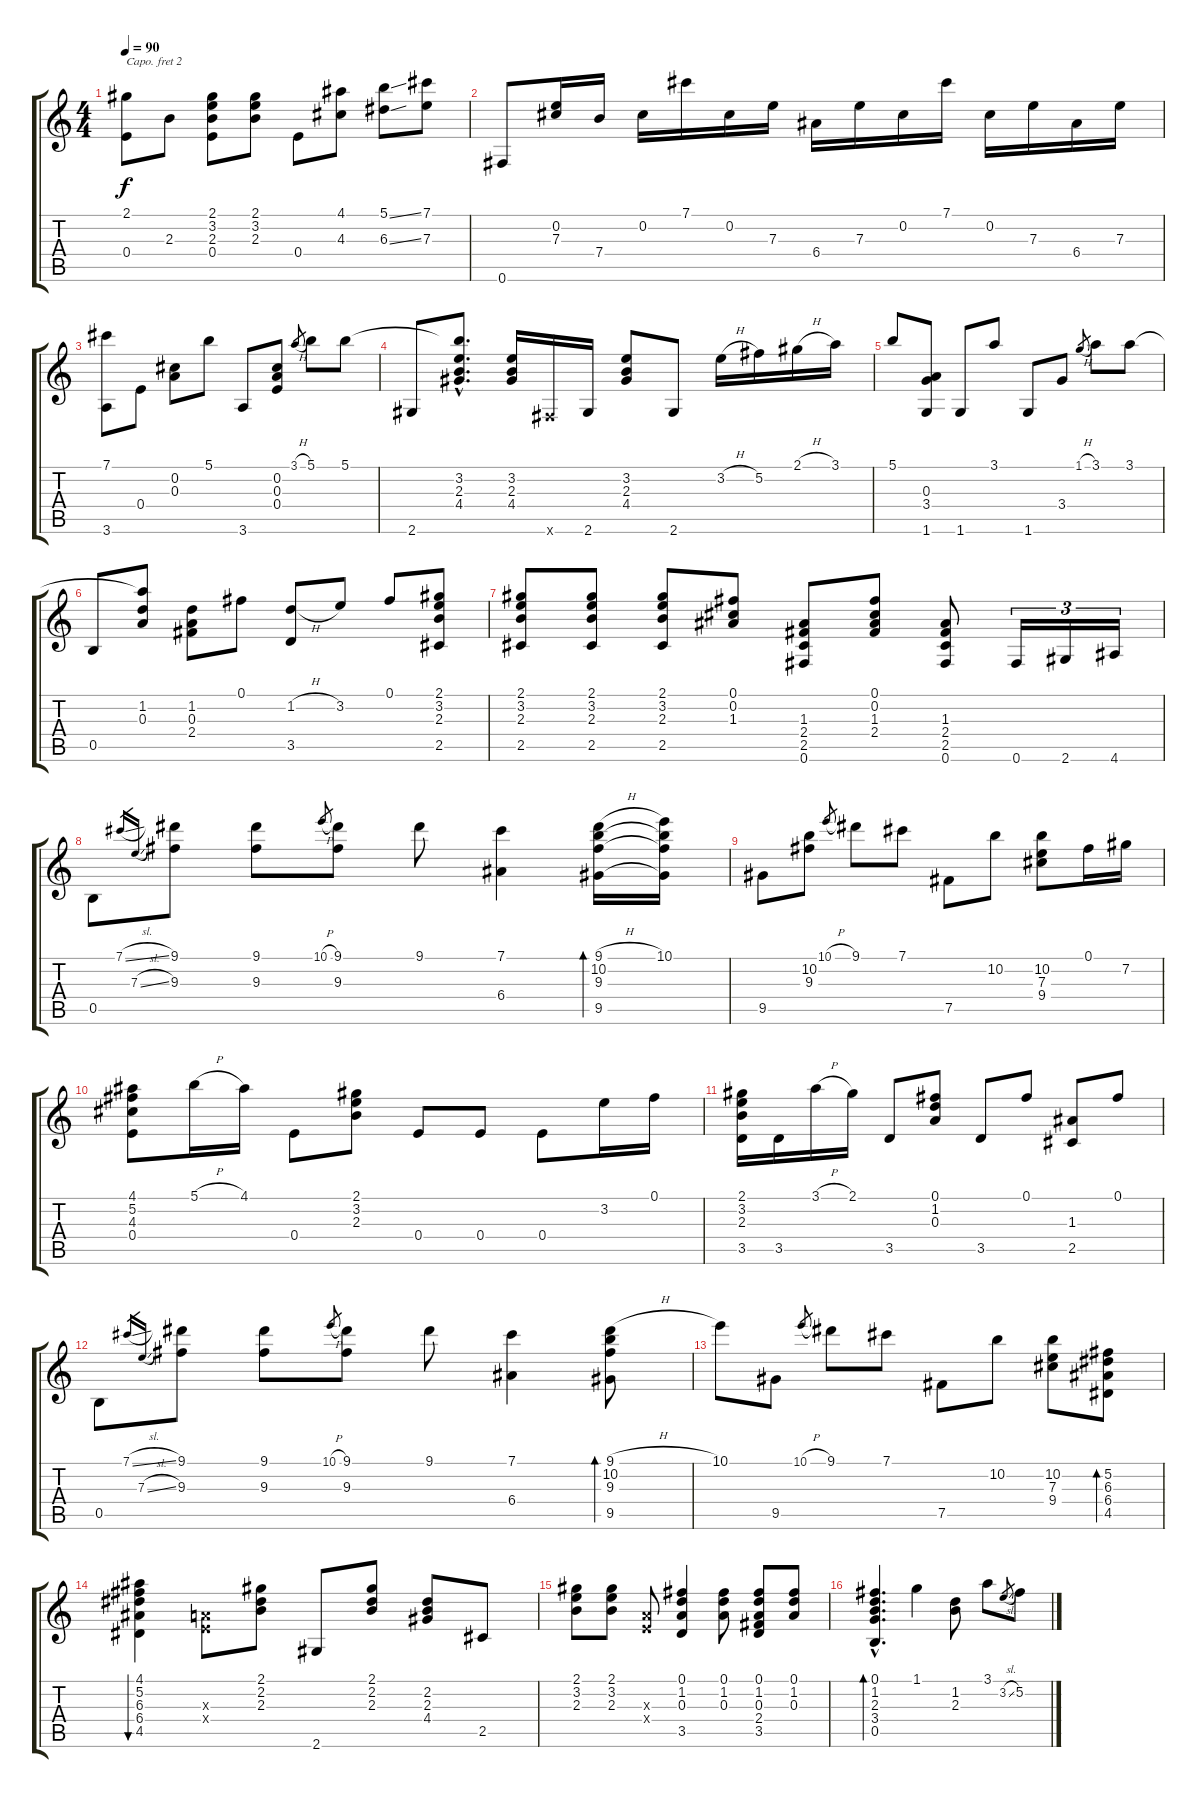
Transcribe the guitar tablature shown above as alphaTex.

\track "" {instrument acousticguitarsteel}
\staff {score tabs}
\capo 2
\tuning (E4 B3 G3 D3 A2 E2) {hide}
\ts (4 4)
\tempo 90
\clef g2
\ks c
(2.1 0.4).8{dy f} 2.3.8 (2.1 3.2 2.3 0.4).8 (2.1 3.2 2.3).8 0.4.8 (4.1 4.3).8 (5.1{ss} 6.3{ss}).8 (7.1 7.3).8 |
0.6.8 (0.2 7.3).16 7.4.16 0.2.16 7.1.16 0.2.16 7.3.16 6.4.16 7.3.16 0.2.16 7.1.16 0.2.16 7.3.16 6.4.16 7.3.16 |
(7.1 3.6).8 0.4.8 (0.2 0.3).8 5.1.8 3.6.8 (0.2 0.3 0.4).8 3.1{h}.8{gr} 5.1.8 5.1.8 |
2.6.8 (5.1{hac t} 3.2{hac} 2.3{hac} 4.4{hac}).8{d} (3.2 2.3 4.4).16 0.6{x}.16 2.6.16 (3.2 2.3 4.4).8 2.6.8 3.2{h}.16 5.2.16 2.1{h}.16 3.1.16 |
5.1.8 (0.3 3.4 1.6).8 1.6.8 3.1.8 1.6.8 3.4.8 1.1{h}.8{gr} 3.1.8 3.1.8 |
0.5.8 (3.1{t} 1.2 0.3).8 (1.2 0.3 2.4).8 0.1.8 (1.2{h} 3.5).8 3.2.8 0.1.8 (2.1 3.2 2.3 2.5).8 |
(2.1 3.2 2.3 2.5).8 (2.1 3.2 2.3 2.5).8 (2.1 3.2 2.3 2.5).8 (0.1 0.2 1.3).8 (1.3 2.4 2.5 0.6).8 (0.1 0.2 1.3 2.4).8 (1.3 2.4 2.5 0.6).8 0.6.16{tu (3 2)} 2.6.16{tu (3 2)} 4.6.16{tu (3 2)} |
0.5.8 7.1{sl}.16{gr} 7.3{sl}.16{gr} (9.1 9.3).8 (9.1 9.3).8 10.1{h}.8{gr} (9.1 9.3).8 9.1.8 (7.1 6.4).4 (9.1{h} 10.2 9.3 9.5).16{bd 240} (10.1 10.2{t} 9.3{t} 9.5{t}).16 |
9.5.8 (10.2 9.3).8 10.1{h}.8{gr} 9.1.8 7.1.8 7.5.8 10.2.8 (10.2 7.3 9.4).8 0.1.16 7.2.16 |
(4.1 5.2 4.3 0.4).8 5.1{h}.16 4.1.16 0.4.8 (2.1 3.2 2.3).8 0.4.8 0.4.8 0.4.8 3.2.16 0.1.16 |
(2.1 3.2 2.3 3.5).16 3.5.16 3.1{h}.16 2.1.16 3.5.8 (0.1 1.2 0.3).8 3.5.8 0.1.8 (1.3 2.5).8 0.1.8 |
0.5.8 7.1{sl}.16{gr} 7.3{sl}.16{gr} (9.1 9.3).8 (9.1 9.3).8 10.1{h}.8{gr} (9.1 9.3).8 9.1.8 (7.1 6.4).4 (9.1{h} 10.2 9.3 9.5).8{bd 240} |
10.1.8 9.5.8 10.1{h}.8{gr} 9.1.8 7.1.8 7.5.8 10.2.8 (10.2 7.3 9.4).8 (5.2 6.3 6.4 4.5).8{bd 480} |
(4.1 5.2 6.3 6.4 4.5).4{bu 480} (0.3{x} 0.4{x}).8 (2.1 2.2 2.3).8 2.6.8 (2.1 2.2 2.3).8 (2.2 2.3 4.4).8 2.5.8 |
(2.1 3.2 2.3).8 (2.1 3.2 2.3).8 (0.3{x} 0.4{x}).8 (0.1 1.2 0.3 3.5).4 (0.1 1.2 0.3).8 (0.1 1.2 0.3 2.4 3.5).8 (0.1 1.2 0.3).8 |
(0.1{hac} 1.2{hac} 2.3{hac} 3.4{hac} 0.5{hac}).4{d bd 240} 1.1.4 (1.2 2.3).8 3.1.8 3.2{sl}.8{gr} 5.2.8
